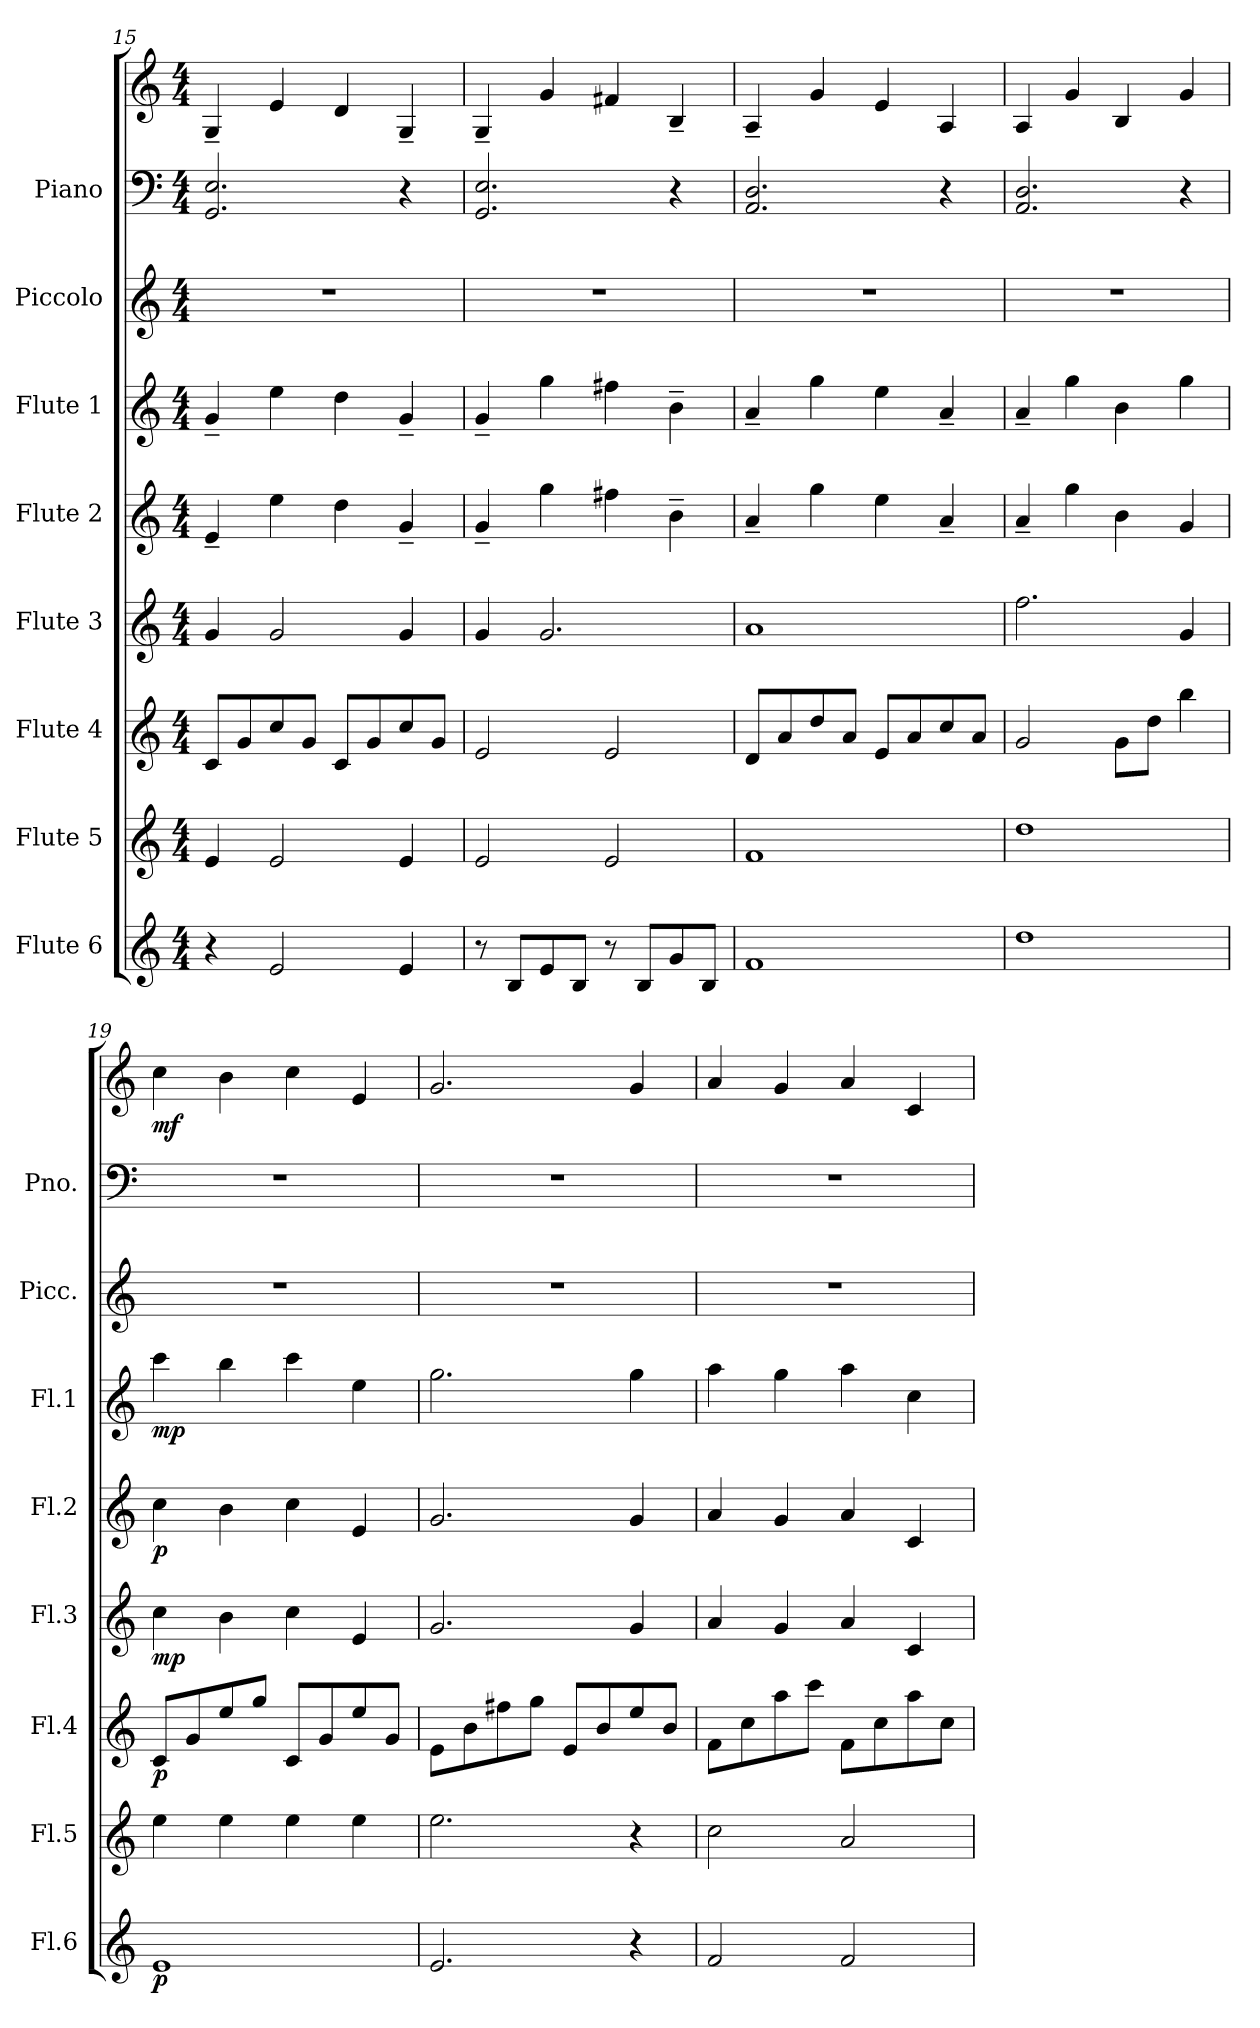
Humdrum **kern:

**kern	**dynam	**kern	**kern	**dynam	**kern	**dynam	**kern	**dynam	**kern	**dynam	**kern	**kern	**kern	**dynam
*part8	*part8	*part7	*part6	*part6	*part5	*part5	*part4	*part4	*part3	*part3	*part2	*part1	*part1	*part1
*staff9	*staff9	*staff8	*staff7	*staff7	*staff6	*staff6	*staff5	*staff5	*staff4	*staff4	*staff3	*staff2	*staff1	*staff1/2
*I"Flute 6	*	*I"Flute 5	*I"Flute 4	*	*I"Flute 3	*	*I"Flute 2	*	*I"Flute 1	*	*I"Piccolo	*I"Piano	*	*
*I'Fl.6	*	*I'Fl.5	*I'Fl.4	*	*I'Fl.3	*	*I'Fl.2	*	*I'Fl.1	*	*I'Picc.	*I'Pno.	*	*
*clefG2	*	*clefG2	*clefG2	*	*clefG2	*	*clefG2	*	*clefG2	*	*clefG2	*clefF4	*clefG2	*
*	*	*	*	*	*	*	*	*	*	*	*ITrd-7c-12	*	*	*
*k[]	*	*k[]	*k[]	*	*k[]	*	*k[]	*	*k[]	*	*k[]	*k[]	*k[]	*
*M4/4	*	*M4/4	*M4/4	*	*M4/4	*	*M4/4	*	*M4/4	*	*M4/4	*M4/4	*M4/4	*
=15	=15	=15	=15	=15	=15	=15	=15	=15	=15	=15	=15	=15	=15	=15
4r	.	4e/	8c/L	.	4g/	.	4e~/	.	4g~/	.	1r	2.GG/ 2.E/	4G~/	.
.	.	.	8g/	.	.	.	.	.	.	.	.	.	.	.
2e/	.	2e/	8cc/	.	2g/	.	4ee\	.	4ee\	.	.	.	4e/	.
.	.	.	8g/J	.	.	.	.	.	.	.	.	.	.	.
.	.	.	8c/L	.	.	.	4dd\	.	4dd\	.	.	.	4d/	.
.	.	.	8g/	.	.	.	.	.	.	.	.	.	.	.
4e/	.	4e/	8cc/	.	4g/	.	4g~/	.	4g~/	.	.	4r	4G~/	.
.	.	.	8g/J	.	.	.	.	.	.	.	.	.	.	.
!!LO:PB:g=z
=16	=16	=16	=16	=16	=16	=16	=16	=16	=16	=16	=16	=16	=16	=16
8r	.	2e/	2e/	.	4g/	.	4g~/	.	4g~/	.	1r	2.GG/ 2.E/	4G~/	.
8B/L	.	.	.	.	.	.	.	.	.	.	.	.	.	.
8e/	.	.	.	.	2.g/	.	4gg\	.	4gg\	.	.	.	4g/	.
8B/J	.	.	.	.	.	.	.	.	.	.	.	.	.	.
8r	.	2e/	2e/	.	.	.	4ff#X\	.	4ff#X\	.	.	.	4f#X/	.
8B/L	.	.	.	.	.	.	.	.	.	.	.	.	.	.
8g/	.	.	.	.	.	.	4b~\	.	4b~\	.	.	4r	4B~/	.
8B/J	.	.	.	.	.	.	.	.	.	.	.	.	.	.
=17	=17	=17	=17	=17	=17	=17	=17	=17	=17	=17	=17	=17	=17	=17
1f	.	1f	8d/L	.	1a	.	4a~/	.	4a~/	.	1r	2.AA/ 2.D/	4A~/	.
.	.	.	8a/	.	.	.	.	.	.	.	.	.	.	.
.	.	.	8dd/	.	.	.	4gg\	.	4gg\	.	.	.	4g/	.
.	.	.	8a/J	.	.	.	.	.	.	.	.	.	.	.
.	.	.	8e/L	.	.	.	4ee\	.	4ee\	.	.	.	4e/	.
.	.	.	8a/	.	.	.	.	.	.	.	.	.	.	.
.	.	.	8cc/	.	.	.	4a~/	.	4a~/	.	.	4r	4A/	.
.	.	.	8a/J	.	.	.	.	.	.	.	.	.	.	.
=18	=18	=18	=18	=18	=18	=18	=18	=18	=18	=18	=18	=18	=18	=18
1dd	.	1dd	2g/	.	2.ff\	.	4a~/	.	4a~/	.	1r	2.AA/ 2.D/	4A/	.
.	.	.	.	.	.	.	4gg\	.	4gg\	.	.	.	4g/	.
.	.	.	8g\L	.	.	.	4b\	.	4b\	.	.	.	4B/	.
.	.	.	8dd\J	.	.	.	.	.	.	.	.	.	.	.
.	.	.	4bb\	.	4g/	.	4g/	.	4gg\	.	.	4r	4g/	.
=19	=19	=19	=19	=19	=19	=19	=19	=19	=19	=19	=19	=19	=19	=19
!	!LO:DY:b	!	!	!LO:DY:b	!	!LO:DY:b	!	!LO:DY:b	!	!LO:DY:b	!	!	!	!LO:DY:b
1e	p	4ee\	8c/L	p	4cc\	mp	4cc\	p	4ccc\	mp	1r	1r	4cc\	mf
.	.	.	8g/	.	.	.	.	.	.	.	.	.	.	.
.	.	4ee\	8ee/	.	4b\	.	4b\	.	4bb\	.	.	.	4b\	.
.	.	.	8gg/J	.	.	.	.	.	.	.	.	.	.	.
.	.	4ee\	8c/L	.	4cc\	.	4cc\	.	4ccc\	.	.	.	4cc\	.
.	.	.	8g/	.	.	.	.	.	.	.	.	.	.	.
.	.	4ee\	8ee/	.	4e/	.	4e/	.	4ee\	.	.	.	4e/	.
.	.	.	8g/J	.	.	.	.	.	.	.	.	.	.	.
=20	=20	=20	=20	=20	=20	=20	=20	=20	=20	=20	=20	=20	=20	=20
2.e/	.	2.ee\	8e\L	.	2.g/	.	2.g/	.	2.gg\	.	1r	1r	2.g/	.
.	.	.	8b\	.	.	.	.	.	.	.	.	.	.	.
.	.	.	8ff#X\	.	.	.	.	.	.	.	.	.	.	.
.	.	.	8gg\J	.	.	.	.	.	.	.	.	.	.	.
.	.	.	8e/L	.	.	.	.	.	.	.	.	.	.	.
.	.	.	8b/	.	.	.	.	.	.	.	.	.	.	.
4r	.	4r	8ee/	.	4g/	.	4g/	.	4gg\	.	.	.	4g/	.
.	.	.	8b/J	.	.	.	.	.	.	.	.	.	.	.
!!LO:PB:g=z
=21	=21	=21	=21	=21	=21	=21	=21	=21	=21	=21	=21	=21	=21	=21
2f/	.	2cc\	8f\L	.	4a/	.	4a/	.	4aa\	.	1r	1r	4a/	.
.	.	.	8cc\	.	.	.	.	.	.	.	.	.	.	.
.	.	.	8aa\	.	4g/	.	4g/	.	4gg\	.	.	.	4g/	.
.	.	.	8ccc\J	.	.	.	.	.	.	.	.	.	.	.
2f/	.	2a/	8f\L	.	4a/	.	4a/	.	4aa\	.	.	.	4a/	.
.	.	.	8cc\	.	.	.	.	.	.	.	.	.	.	.
.	.	.	8aa\	.	4c/	.	4c/	.	4cc\	.	.	.	4c/	.
.	.	.	8cc\J	.	.	.	.	.	.	.	.	.	.	.
=	=	=	=	=	=	=	=	=	=	=	=	=	=	=
*-	*-	*-	*-	*-	*-	*-	*-	*-	*-	*-	*-	*-	*-	*-
